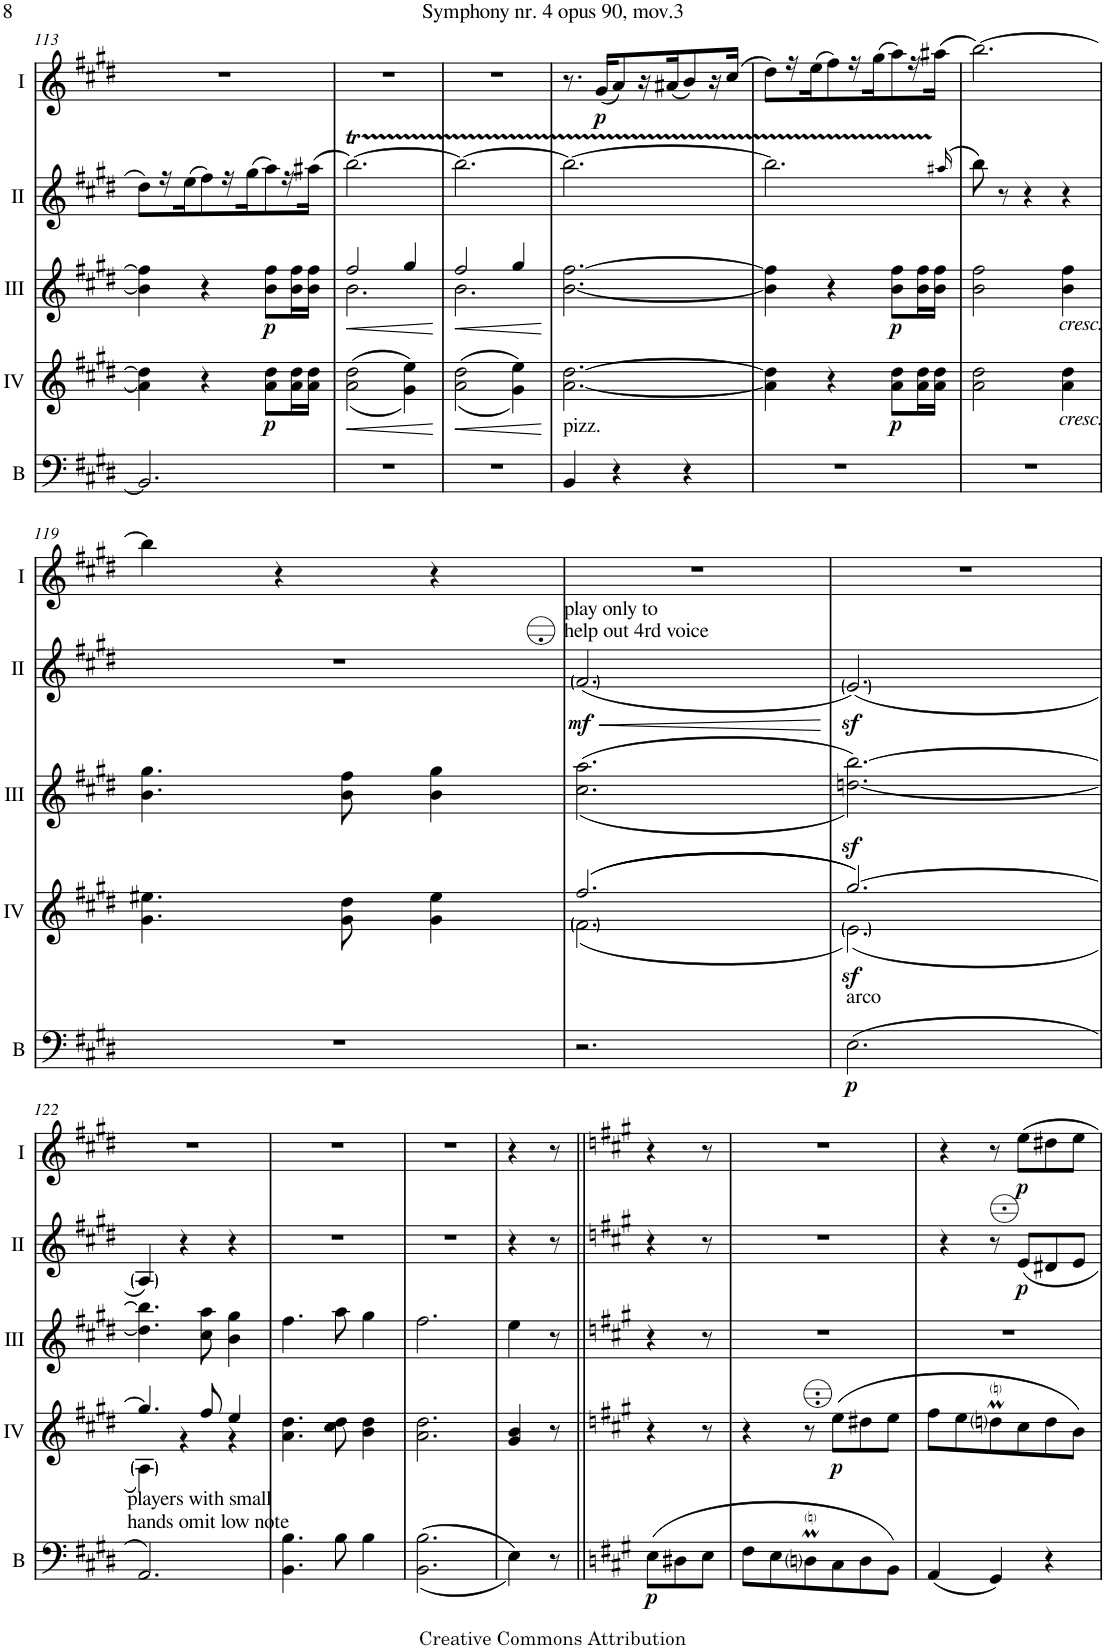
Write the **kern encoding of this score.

**kern	**dynam	**kern	**dynam	**kern	**dynam	**kern	**dynam	**kern	**dynam
*part5	*part5	*part4	*part4	*part3	*part3	*part2	*part2	*part1	*part1
*staff5	*staff5	*staff4	*staff4	*staff3	*staff3	*staff2	*staff2	*staff1	*staff1
*I"Bass	*	*I"Acc. 4	*	*I"Acc. 3	*	*I"Acc. 2	*	*I"Acc. 1	*
*I'B	*	*	*	*	*	*	*	*	*
!!LO:PB:g=z
*clefF4	*	*clefG2	*	*clefG2	*	*clefG2	*	*clefG2	*
*Trd7c12	*	*Trd7c12	*	*Trd7c12	*	*	*	*	*
*k[f#c#g#d#]	*	*k[f#c#g#d#]	*	*k[f#c#g#d#]	*	*k[f#c#g#d#]	*	*k[f#c#g#d#]	*
*M3/4	*	*M3/4	*	*M3/4	*	*M3/4	*	*M3/4	*
=113	=113	=113	=113	=113	=113	=113	=113	=113	=113
2.BB/]	.	4a\] 4dd#\]	.	4b\] 4ff#\]	.	8dd#\L	.	2.r	.
.	.	.	.	.	.	16r	.	.	.
.	.	.	.	.	.	(16ee\J	.	.	.
.	.	4r	.	4r	.	8ff#\)	.	.	.
.	.	.	.	.	.	16r	.	.	.
.	.	.	.	.	.	(16gg#\J	.	.	.
!	!	!	!LO:DY:b	!	!LO:DY:b	!	!	!	!
.	.	8a\ 8dd#\L	p	8b\ 8ff#\L	p	8aa\)	.	.	.
.	.	16a\ 16dd#\L	.	16b\ 16ff#\L	.	16r	.	.	.
.	.	16a\ 16dd#\JJ	.	16b\ 16ff#\JJ	.	(16aa#X\JJ	.	.	.
=114	=114	=114	=114	=114	=114	=114	=114	=114	=114
!	!	!	!LO:HP:b	!	!LO:HP:b	!	!	!	!
*	*	*	*	*^	*	*	*	*	*
2.r	.	((<2a\ 2dd#\	<	2ff#/	2.b\	<	[2.bbT\)	.	2.r	.
.	.	4g#\ 4ee\))	.	4gg#/	.	.	.	.	.	.
*	*	*	*	*v	*v	*	*	*	*	*
.	.	.	[	.	[	.	.	.	.
=115	=115	=115	=115	=115	=115	=115	=115	=115	=115
!	!	!	!LO:HP:b	!	!LO:HP:b	!	!	!	!
*	*	*	*	*^	*	*	*	*	*
2.r	.	((<2a\ 2dd#\	<	2ff#/	2.b\	<	2.bb\_	.	2.r	.
.	.	4g#\ 4ee\))	.	4gg#/	.	.	.	.	.	.
*	*	*	*	*v	*v	*	*	*	*	*
.	.	.	[	.	[	.	.	.	.
=116	=116	=116	=116	=116	=116	=116	=116	=116	=116
!LO:TX:a:t=pizz.	!	!	!	!	!	!	!	!	!
4BB/	.	[2.a\ [2.dd#\	.	[2.b\ [2.ff#\	.	2.bb\_	.	8.r	.
!	!	!	!	!	!	!	!	!	!LO:DY:b
.	.	.	.	.	.	.	.	(16g#/KL	p
4r	.	.	.	.	.	.	.	8a/)	.
.	.	.	.	.	.	.	.	16r	.
.	.	.	.	.	.	.	.	(16a#X/J	.
4r	.	.	.	.	.	.	.	8b/)	.
.	.	.	.	.	.	.	.	16r	.
.	.	.	.	.	.	.	.	(16cc#/JJ	.
=117	=117	=117	=117	=117	=117	=117	=117	=117	=117
2.r	.	4a\] 4dd#\]	.	4b\] 4ff#\]	.	2.bbTTT\]	.	8dd#\L)	.
.	.	.	.	.	.	.	.	16r	.
.	.	.	.	.	.	.	.	(16ee\J	.
.	.	4r	.	4r	.	.	.	8ff#\)	.
.	.	.	.	.	.	.	.	16r	.
.	.	.	.	.	.	.	.	(16gg#\J	.
!	!	!	!LO:DY:b	!	!LO:DY:b	!	!	!	!
.	.	8a\ 8dd#\L	p	8b\ 8ff#\L	p	.	.	8aa\)	.
.	.	16a\ 16dd#\L	.	16b\ 16ff#\L	.	.	.	16r	.
.	.	16a\ 16dd#\JJ	.	16b\ 16ff#\JJ	.	.	.	(16aa#X\JJ	.
.	.	.	.	.	.	(16qaa#X/	.	.	.
=118	=118	=118	=118	=118	=118	=118	=118	=118	=118
2.r	.	2a\ 2dd#\	.	2b\ 2ff#\	.	8bb\)	.	[2.bb\)	.
.	.	.	.	.	.	8r	.	.	.
.	.	.	.	.	.	4r	.	.	.
!	!	!	!	!LO:TX:b:i:t=cresc.	!	!	!	!	!
!	!	!LO:TX:b:i:t=cresc.	!	!	!	!	!	!	!
.	.	4a\ 4dd#\	.	4b\ 4ff#\	.	4r	.	.	.
!!LO:LB:g=z
=119	=119	=119	=119	=119	=119	=119	=119	=119	=119
2.r	.	4.g#\ 4.ee#X\	.	4.b\ 4.gg#\	.	2.r	.	4bb\]	.
.	.	.	.	.	.	.	.	4r	.
.	.	8g#\ 8dd#\	.	8b\ 8ff#\	.	.	.	.	.
.	.	4g#\ 4ee#\	.	4b\ 4gg#\	.	.	.	4r	.
=120	=120	=120	=120	=120	=120	=120	=120	=120	=120
*	*	*^	*	*	*	*	*	*	*
!	!	!	!	!	!	!	!LO:TX:a:t=play only to	!	!	!
!	!	!	!	!	!	!	!LO:TX:a:t=help out 4rd voice	!	!	!
!	!	!	!	!	!	!	!	!LO:HP:b	!	!
!	!	!	!	!	!	!	!	!LO:DY:n=1:b	!	!
2.r	.	((2.ff#/	(2.f#\	.	((<2.cc#\ 2.aa\	.	(2.f#/	< mf	2.r	.
*	*	*v	*v	*	*	*	*	*	*	*
.	.	.	.	.	.	.	[	.	.
=121	=121	=121	=121	=121	=121	=121	=121	=121	=121
*	*	*^	*	*	*	*	*	*	*
!LO:TX:a:t=arco	!	!	!	!	!	!	!	!	!	!
!	!LO:DY:b	!	!	!LO:DY:b	!	!	!	!	!	!
(2.E\	p	[2.gg#/))	(2.e\)	sf	[2.ddn\z< [2.bb\z<))	.	(2.ez</)	.	2.r	.
!!LO:LB:g=z
=122	=122	=122	=122	=122	=122	=122	=122	=122	=122	=122
!	!	!LO:TX:b:t=players with small	!	!	!	!	!	!	!	!
!	!	!LO:TX:b:t=hands omit low note	!	!	!	!	!	!	!	!
2.AA/)	.	4.gg#/]	4A\)	.	4.dd\] 4.bb\]	.	4A/)	.	2.r	.
.	.	.	4r	.	.	.	4r	.	.	.
.	.	8ff#/	.	.	8cc#\ 8aa\	.	.	.	.	.
.	.	4ee/	4r	.	4b\ 4gg#\	.	4r	.	.	.
*	*	*v	*v	*	*	*	*	*	*	*
=123	=123	=123	=123	=123	=123	=123	=123	=123	=123
4.BB\ 4.B\	.	4.a\ 4.dd#\	.	4.ff#\	.	2.r	.	2.r	.
8B\	.	8cc#\ 8dd#\	.	8aa\	.	.	.	.	.
4B\	.	4b\ 4dd#\	.	4gg#\	.	.	.	.	.
=124	=124	=124	=124	=124	=124	=124	=124	=124	=124
((<2.BB\ 2.B\	.	2.a\ 2.dd#\	.	2.ff#\	.	2.r	.	2.r	.
=125	=125	=125	=125	=125	=125	=125	=125	=125	=125
*	*	*	*	*	*	*	*	*^	*
4E\))	.	4g#/ 4b/	.	4ee\	.	4r	.	4r	4.cc#	.
8r	.	8r	.	8r	.	8r	.	8r	.	.
*	*	*	*	*	*	*	*	*v	*v	*
=125X4||	=125X4||	=125X4||	=125X4||	=125X4||	=125X4||	=125X4||	=125X4||	=125X4||	=125X4||
*k[f#c#g#]	*	*k[f#c#g#]	*	*k[f#c#g#]	*	*k[f#c#g#]	*	*k[f#c#g#]	*
!	!LO:DY:b	!	!	!	!	!	!	!	!
(8E\L	p	4r	.	4r	.	4r	.	4r	.
8D#X\	.	.	.	.	.	.	.	.	.
8E\J	.	8r	.	8r	.	8r	.	8r	.
=126	=126	=126	=126	=126	=126	=126	=126	=126	=126
8F#\L	.	4r	.	2.r	.	2.r	.	2.r	.
8E\	.	.	.	.	.	.	.	.	.
8DniM\	.	8r	.	.	.	.	.	.	.
!	!	!	!LO:DY:b	!	!	!	!	!	!
8C#\	.	(8ee\L	p	.	.	.	.	.	.
8D\	.	8dd#X\	.	.	.	.	.	.	.
8BB\J)	.	8ee\J	.	.	.	.	.	.	.
=127	=127	=127	=127	=127	=127	=127	=127	=127	=127
(4AA/	.	8ff#\L	.	2.r	.	4r	.	4r	.
.	.	8ee\	.	.	.	.	.	.	.
4GG#/)	.	8ddniM\	.	.	.	8r	.	8r	.
!	!	!	!	!	!	!	!LO:DY:b	!	!LO:DY:b
.	.	8cc#\	.	.	.	8e/L	p	8ee\L	p
4r	.	8dd\	.	.	.	8d#X/	.	8dd#X\	.
.	.	8b\J)	.	.	.	8e/J	.	8ee\J	.
=	=	=	=	=	=	=	=	=	=
*-	*-	*-	*-	*-	*-	*-	*-	*-	*-
